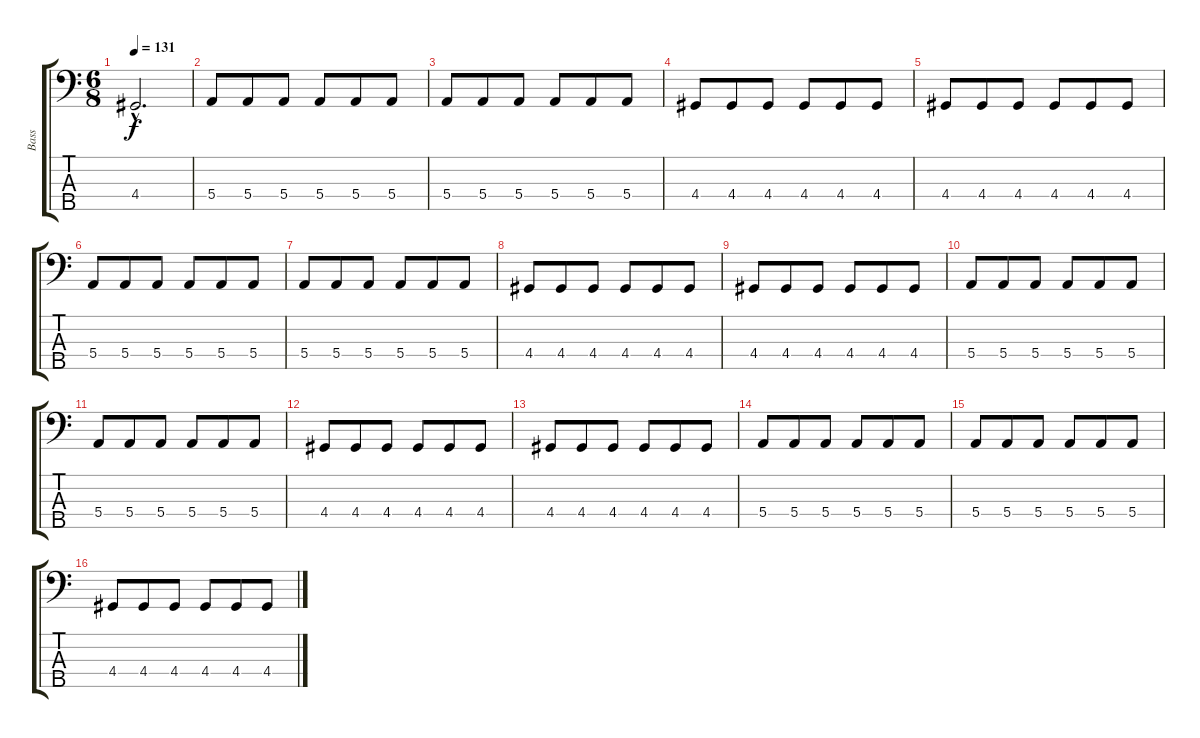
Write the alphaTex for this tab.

\track ("Bass" "Bass") {instrument electricbassfinger}
\staff {score tabs}
\tuning (G2 D2 A1 E1 B0) {hide}
\ts (6 8)
\tempo 131
\clef f4
\ks c
4.4{hac t}.2{d dy f} |
5.4.8 5.4.8 5.4.8 5.4.8 5.4.8 5.4.8 |
5.4.8 5.4.8 5.4.8 5.4.8 5.4.8 5.4.8 |
4.4.8 4.4.8 4.4.8 4.4.8 4.4.8 4.4.8 |
4.4.8 4.4.8 4.4.8 4.4.8 4.4.8 4.4.8 |
5.4.8 5.4.8 5.4.8 5.4.8 5.4.8 5.4.8 |
5.4.8 5.4.8 5.4.8 5.4.8 5.4.8 5.4.8 |
4.4.8 4.4.8 4.4.8 4.4.8 4.4.8 4.4.8 |
4.4.8 4.4.8 4.4.8 4.4.8 4.4.8 4.4.8 |
5.4.8 5.4.8 5.4.8 5.4.8 5.4.8 5.4.8 |
5.4.8 5.4.8 5.4.8 5.4.8 5.4.8 5.4.8 |
4.4.8 4.4.8 4.4.8 4.4.8 4.4.8 4.4.8 |
4.4.8 4.4.8 4.4.8 4.4.8 4.4.8 4.4.8 |
5.4.8 5.4.8 5.4.8 5.4.8 5.4.8 5.4.8 |
5.4.8 5.4.8 5.4.8 5.4.8 5.4.8 5.4.8 |
4.4.8 4.4.8 4.4.8 4.4.8 4.4.8 4.4.8
